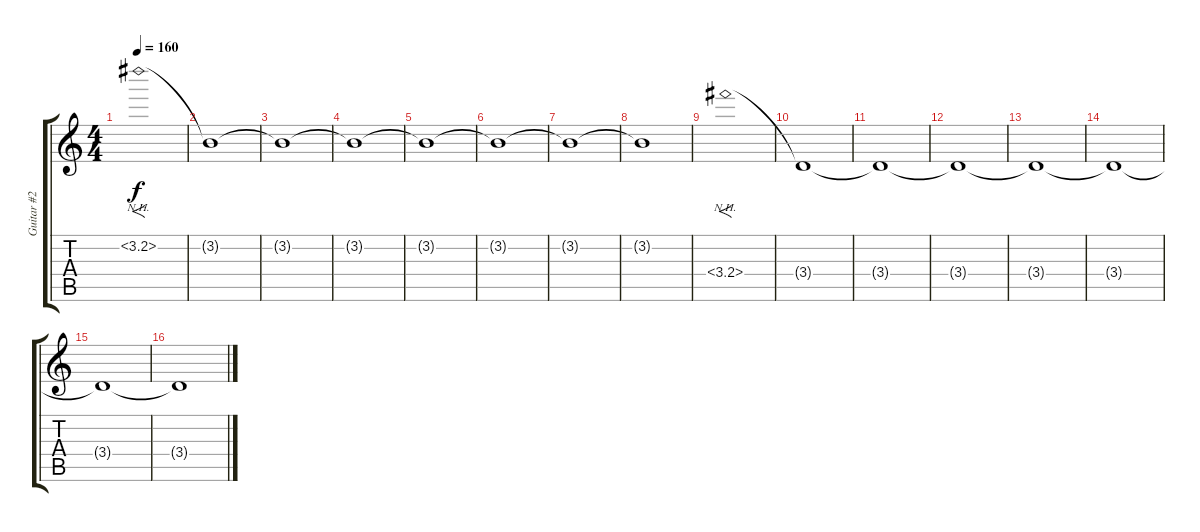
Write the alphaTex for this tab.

\track ("Guitar #2" "Guitar #2") {instrument distortionguitar}
\staff {score tabs}
\tuning (Db4 Ab3 E3 B2 Gb2 B1) {hide}
\ts (4 4)
\tempo 160
\clef g2
\ks c
3.2{nh}.1{f dy f} |
3.2{t}.1 |
3.2{t}.1 |
3.2{t}.1 |
3.2{t}.1 |
3.2{t}.1 |
3.2{t}.1 |
3.2{t}.1 |
3.4{nh}.1{f} |
3.4{t}.1 |
3.4{t}.1 |
3.4{t}.1 |
3.4{t}.1 |
3.4{t}.1 |
3.4{t}.1 |
3.4{t}.1
